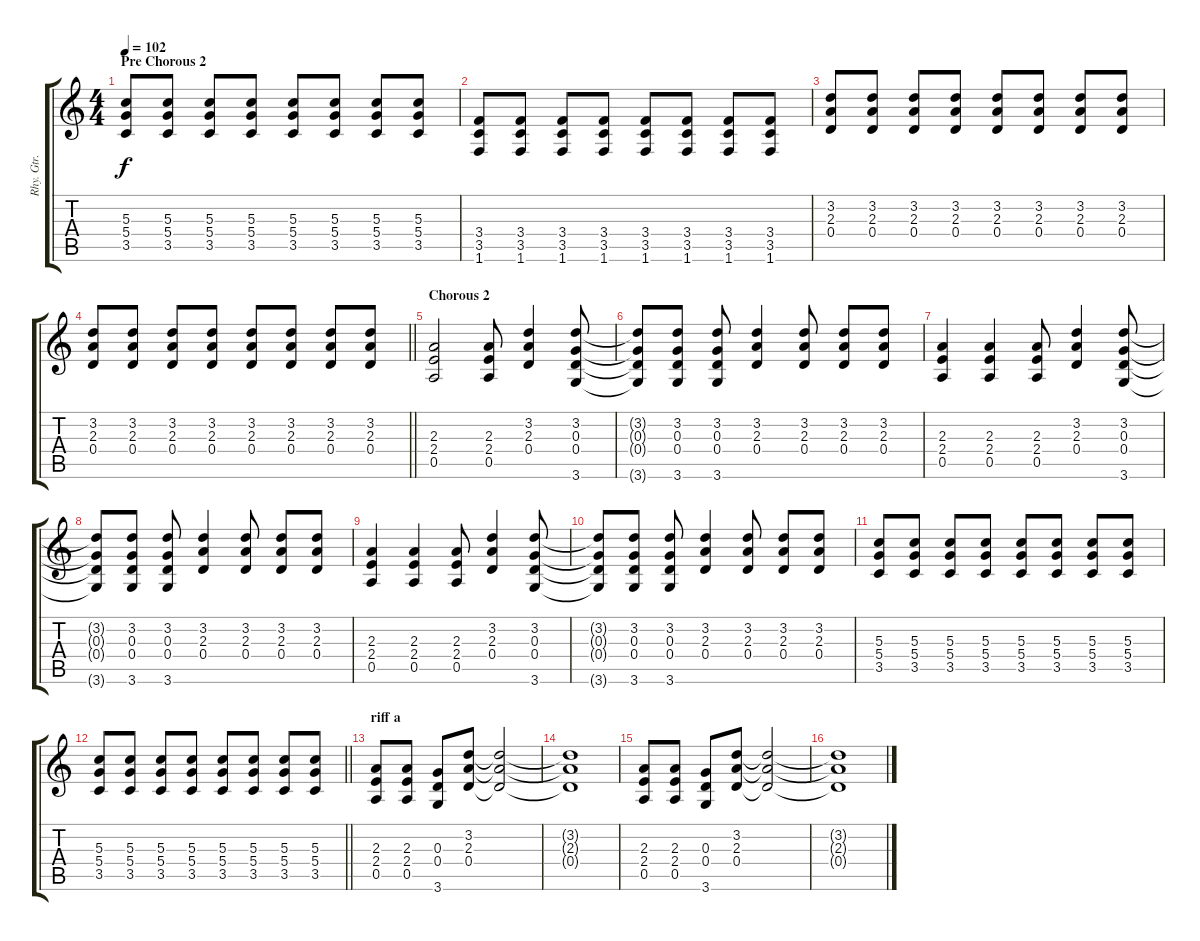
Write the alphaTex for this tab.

\track ("Rhy. Gtr. 2" "Rhy. Gtr. ") {instrument overdrivenguitar}
\staff {score tabs}
\tuning (E4 B3 G3 D3 A2 E2) {hide}
\ts (4 4)
\section ("" "Pre Chorous 2")
\tempo 102
\clef g2
\ks c
(5.3 5.4 3.5).8{dy f} (5.3 5.4 3.5).8 (5.3 5.4 3.5).8 (5.3 5.4 3.5).8 (5.3 5.4 3.5).8 (5.3 5.4 3.5).8 (5.3 5.4 3.5).8 (5.3 5.4 3.5).8 |
(3.4 3.5 1.6).8 (3.4 3.5 1.6).8 (3.4 3.5 1.6).8 (3.4 3.5 1.6).8 (3.4 3.5 1.6).8 (3.4 3.5 1.6).8 (3.4 3.5 1.6).8 (3.4 3.5 1.6).8 |
(3.2 2.3 0.4).8 (3.2 2.3 0.4).8 (3.2 2.3 0.4).8 (3.2 2.3 0.4).8 (3.2 2.3 0.4).8 (3.2 2.3 0.4).8 (3.2 2.3 0.4).8 (3.2 2.3 0.4).8 |
\barLineRight lightlight
(3.2 2.3 0.4).8 (3.2 2.3 0.4).8 (3.2 2.3 0.4).8 (3.2 2.3 0.4).8 (3.2 2.3 0.4).8 (3.2 2.3 0.4).8 (3.2 2.3 0.4).8 (3.2 2.3 0.4).8 |
\section ("" "Chorous 2")
(2.3 2.4 0.5).2 (2.3 2.4 0.5).8 (3.2 2.3 0.4).4 (3.2 0.3 0.4 3.6).8 |
(3.2{t} 0.3{t} 0.4{t} 3.6{t}).8 (3.2 0.3 0.4 3.6).8 (3.2 0.3 0.4 3.6).8 (3.2 2.3 0.4).4 (3.2 2.3 0.4).8 (3.2 2.3 0.4).8 (3.2 2.3 0.4).8 |
(2.3 2.4 0.5).4 (2.3 2.4 0.5).4 (2.3 2.4 0.5).8 (3.2 2.3 0.4).4 (3.2 0.3 0.4 3.6).8 |
(3.2{t} 0.3{t} 0.4{t} 3.6{t}).8 (3.2 0.3 0.4 3.6).8 (3.2 0.3 0.4 3.6).8 (3.2 2.3 0.4).4 (3.2 2.3 0.4).8 (3.2 2.3 0.4).8 (3.2 2.3 0.4).8 |
(2.3 2.4 0.5).4 (2.3 2.4 0.5).4 (2.3 2.4 0.5).8 (3.2 2.3 0.4).4 (3.2 0.3 0.4 3.6).8 |
(3.2{t} 0.3{t} 0.4{t} 3.6{t}).8 (3.2 0.3 0.4 3.6).8 (3.2 0.3 0.4 3.6).8 (3.2 2.3 0.4).4 (3.2 2.3 0.4).8 (3.2 2.3 0.4).8 (3.2 2.3 0.4).8 |
(5.3 5.4 3.5).8 (5.3 5.4 3.5).8 (5.3 5.4 3.5).8 (5.3 5.4 3.5).8 (5.3 5.4 3.5).8 (5.3 5.4 3.5).8 (5.3 5.4 3.5).8 (5.3 5.4 3.5).8 |
\barLineRight lightlight
(5.3 5.4 3.5).8 (5.3 5.4 3.5).8 (5.3 5.4 3.5).8 (5.3 5.4 3.5).8 (5.3 5.4 3.5).8 (5.3 5.4 3.5).8 (5.3 5.4 3.5).8 (5.3 5.4 3.5).8 |
\section ("" "riff a")
(2.3 2.4 0.5).8 (2.3 2.4 0.5).8 (0.3 0.4 3.6).8 (3.2 2.3 0.4).8 (3.2{t} 2.3{t} 0.4{t}).2 |
(3.2{t} 2.3{t} 0.4{t}).1 |
(2.3 2.4 0.5).8 (2.3 2.4 0.5).8 (0.3 0.4 3.6).8 (3.2 2.3 0.4).8 (3.2{t} 2.3{t} 0.4{t}).2 |
(3.2{t} 2.3{t} 0.4{t}).1
